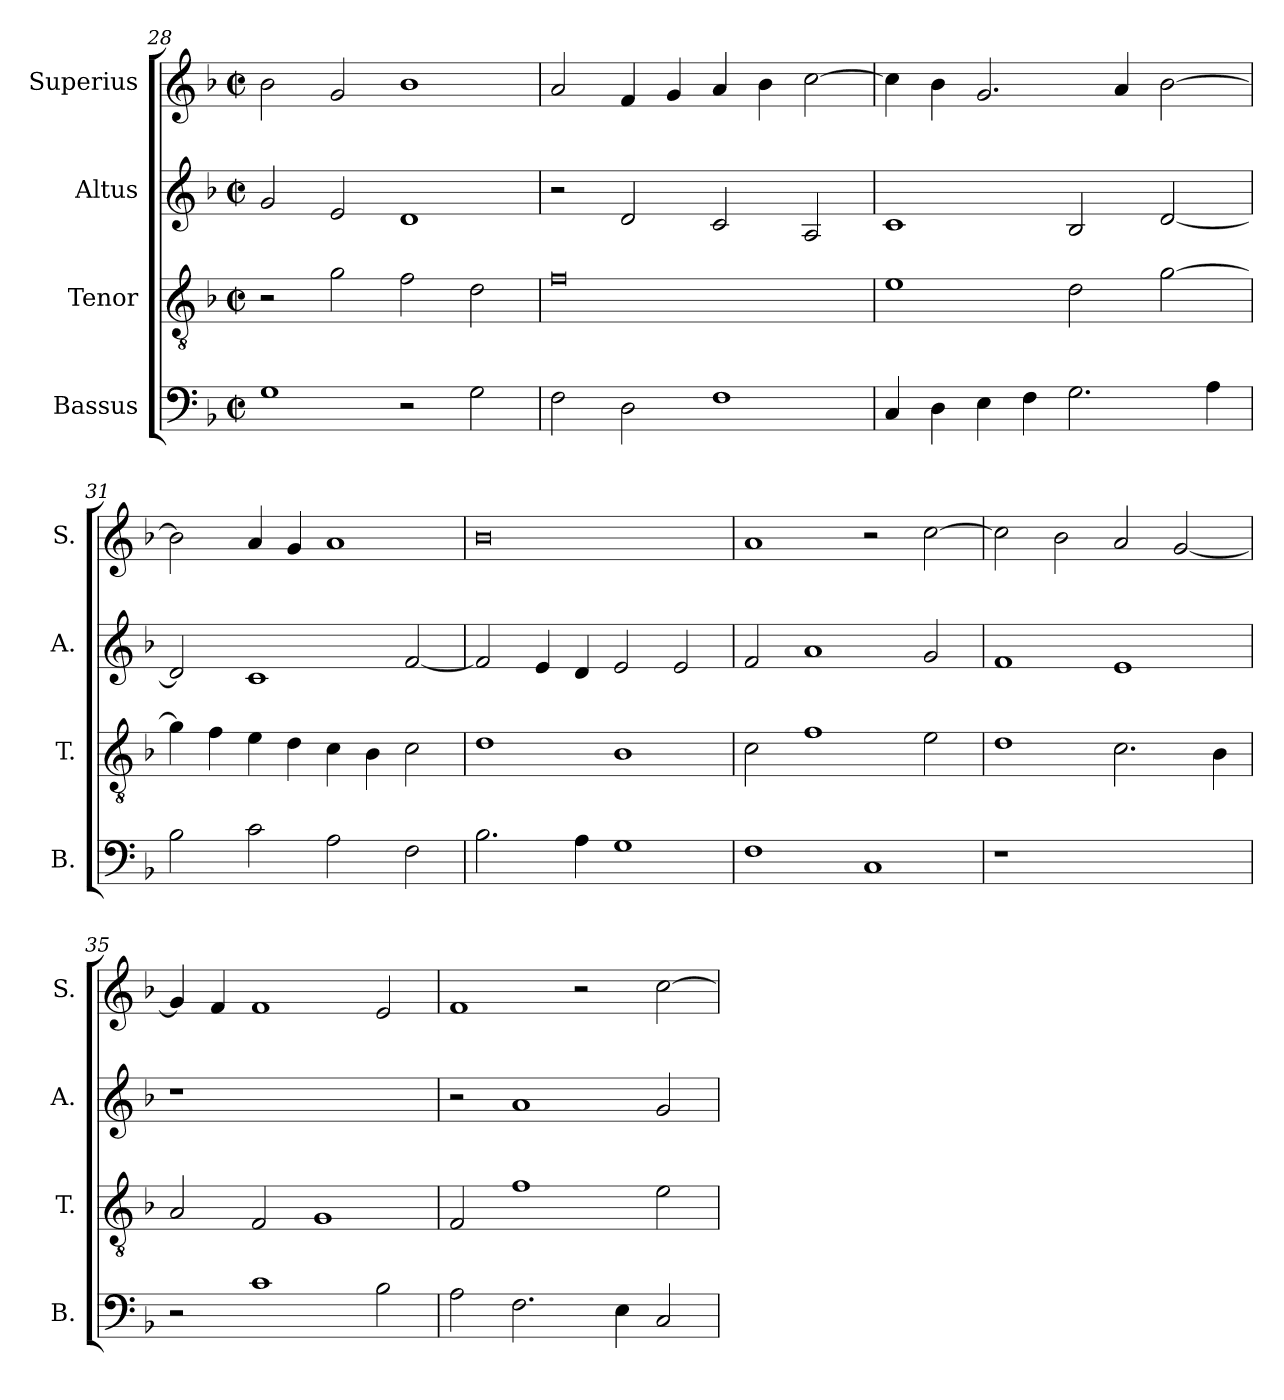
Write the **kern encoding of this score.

**kern	**kern	**kern	**kern
*part4	*part3	*part2	*part1
*staff4	*staff3	*staff2	*staff1
*I"Bassus	*I"Tenor	*I"Altus	*I"Superius
*I'B.	*I'T.	*I'A.	*I'S.
*clefF4	*clefGv2	*clefG2	*clefG2
*	*ITrd7c12	*	*
*k[b-]	*k[b-]	*k[b-]	*k[b-]
*F:	*F:	*F:	*F:
*M2/2	*M2/2	*M2/2	*M2/2
*met(c|)	*met(c|)	*met(c|)	*met(c|)
=28	=28	=28	=28
1Gi	2r	2gi/	2b-i\
.	2Gi\	2ei/	2gi/
2r	2Fi\	1di	1b-i
2Gi\	2Di\	.	.
=29	=29	=29	=29
2Fi\	0Fi	2r	2ai/
2Di\	.	2di/	4fi/
.	.	.	4gi/
1Fi	.	2ci/	4ai/
.	.	.	4b-i\
.	.	2Ai/	[>2cci\
!!LO:LB:g=z
=30	=30	=30	=30
4Ci/	1Ei	1ci	4cci\]
4Di\	.	.	4b-i\
4Ei\	.	.	2.gi/
4Fi\	.	.	.
2.Gi\	2Di\	2B-i/	.
.	.	.	4ai/
.	[>2Gi\	[<2di/	[>2b-i\
4Ai\	.	.	.
=31	=31	=31	=31
2B-i\	4Gi\]	2di/]	2b-i\]
.	4Fi\	.	.
2ci\	4Ei\	1ci	4ai/
.	4Di\	.	4gi/
2Ai\	4Ci\	.	1ai
.	4BB-i\	.	.
2Fi\	2Ci\	[<2fi/	.
=32	=32	=32	=32
2.B-i\	1Di	2fi/]	0b-i
.	.	4ei/	.
4Ai\	.	4di/	.
1Gi	1BB-i	2ei/	.
.	.	2ei/	.
=33	=33	=33	=33
1Fi	2Ci\	2fi/	1ai
.	1Fi	1ai	.
1Ci	.	.	2r
.	2Ei\	2gi/	[>2cci\
!!LO:LB:g=z
=34	=34	=34	=34
!LO:N:vis=1	!	!	!
1r	1Di	1fi	2cci\]
.	.	.	2b-i\
1ryy	2.Ci\	1ei	2ai/
.	.	.	[<2gi/
.	4BB-i\	.	.
=35	=35	=35	=35
!	!	!LO:N:vis=1	!
2r	2AAi/	1r	4gi/]
.	.	.	4fi/
1ci	2FFi/	.	1fi
.	1GGi	1ryy	.
2B-i\	.	.	2ei/
=36	=36	=36	=36
2Ai\	2FFi/	2r	1fi
2.Fi\	1Fi	1ai	.
.	.	.	2r
4Ei\	.	.	.
2Ci/	2Ei\	2gi/	[>2cci\
=	=	=	=
*-	*-	*-	*-
